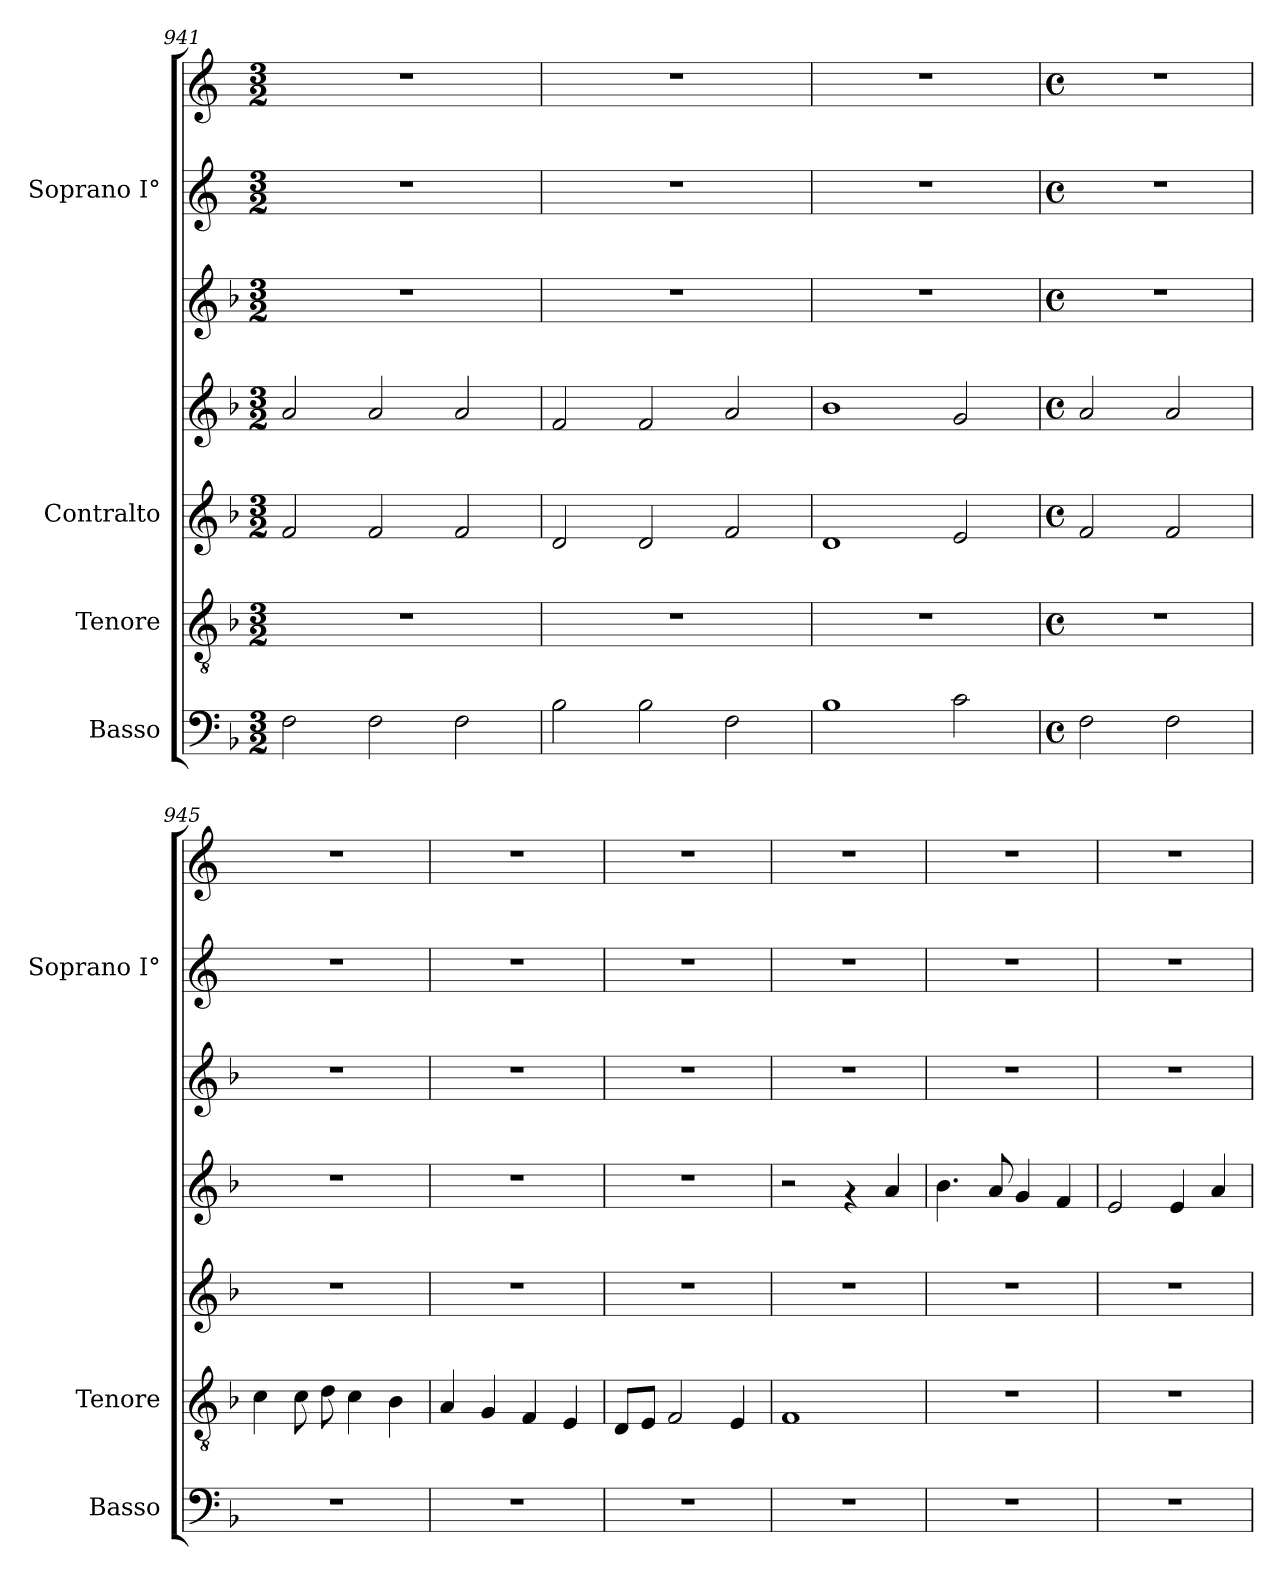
**kern	**kern	**kern	**kern	**kern	**kern	**kern
*part6	*part5	*part4	*part3	*part2	*part1	*part1
*staff7	*staff6	*staff5	*staff4	*staff3	*staff2	*staff1
*I"Basso	*I"Tenore	*I"Contralto	*	*	*I"Soprano I°	*
*I'Basso	*I'Tenore	*	*	*	*I'Soprano I°	*
!!LO:LB:g=z
*clefF4	*clefGv2	*clefG2	*clefG2	*clefG2	*clefG2	*clefG2
*k[b-]	*k[b-]	*k[b-]	*k[b-]	*k[b-]	*k[]	*k[]
*F:	*F:	*F:	*F:	*F:	*C:	*C:
*M3/2	*M3/2	*M3/2	*M3/2	*M3/2	*M3/2	*M3/2
=941	=941	=941	=941	=941	=941	=941
2F\	1.r	2f/	2a/	1.r	1.r	1.r
2F\	.	2f/	2a/	.	.	.
2F\	.	2f/	2a/	.	.	.
=942	=942	=942	=942	=942	=942	=942
2B-\	1.r	2d/	2f/	1.r	1.r	1.r
2B-\	.	2d/	2f/	.	.	.
2F\	.	2f/	2a/	.	.	.
=943	=943	=943	=943	=943	=943	=943
1B-	1.r	1d	1b-	1.r	1.r	1.r
2c\	.	2e/	2g/	.	.	.
=944	=944	=944	=944	=944	=944	=944
*M4/4	*M4/4	*M4/4	*M4/4	*M4/4	*M4/4	*M4/4
*met(c)	*met(c)	*met(c)	*met(c)	*met(c)	*met(c)	*met(c)
2F\	1r	2f/	2a/	1r	1r	1r
2F\	.	2f/	2a/	.	.	.
=945	=945	=945	=945	=945	=945	=945
1r	4c\	1r	1r	1r	1r	1r
.	8c\	.	.	.	.	.
.	8d\	.	.	.	.	.
.	4c\	.	.	.	.	.
.	4B-\	.	.	.	.	.
=946	=946	=946	=946	=946	=946	=946
1r	4A/	1r	1r	1r	1r	1r
.	4G/	.	.	.	.	.
.	4F/	.	.	.	.	.
.	4E/	.	.	.	.	.
!!LO:PB:g=z
=947	=947	=947	=947	=947	=947	=947
1r	8D/L	1r	1r	1r	1r	1r
.	8E/J	.	.	.	.	.
.	2F/	.	.	.	.	.
.	4E/	.	.	.	.	.
=948	=948	=948	=948	=948	=948	=948
1r	1F	1r	2r	1r	1r	1r
.	.	.	4rf	.	.	.
.	.	.	4a/	.	.	.
=949	=949	=949	=949	=949	=949	=949
1r	1r	1r	4.b-\	1r	1r	1r
.	.	.	8a/	.	.	.
.	.	.	4g/	.	.	.
.	.	.	4f/	.	.	.
=950	=950	=950	=950	=950	=950	=950
1r	1r	1r	2e/	1r	1r	1r
.	.	.	4e/	.	.	.
.	.	.	4a/	.	.	.
=	=	=	=	=	=	=
*-	*-	*-	*-	*-	*-	*-
